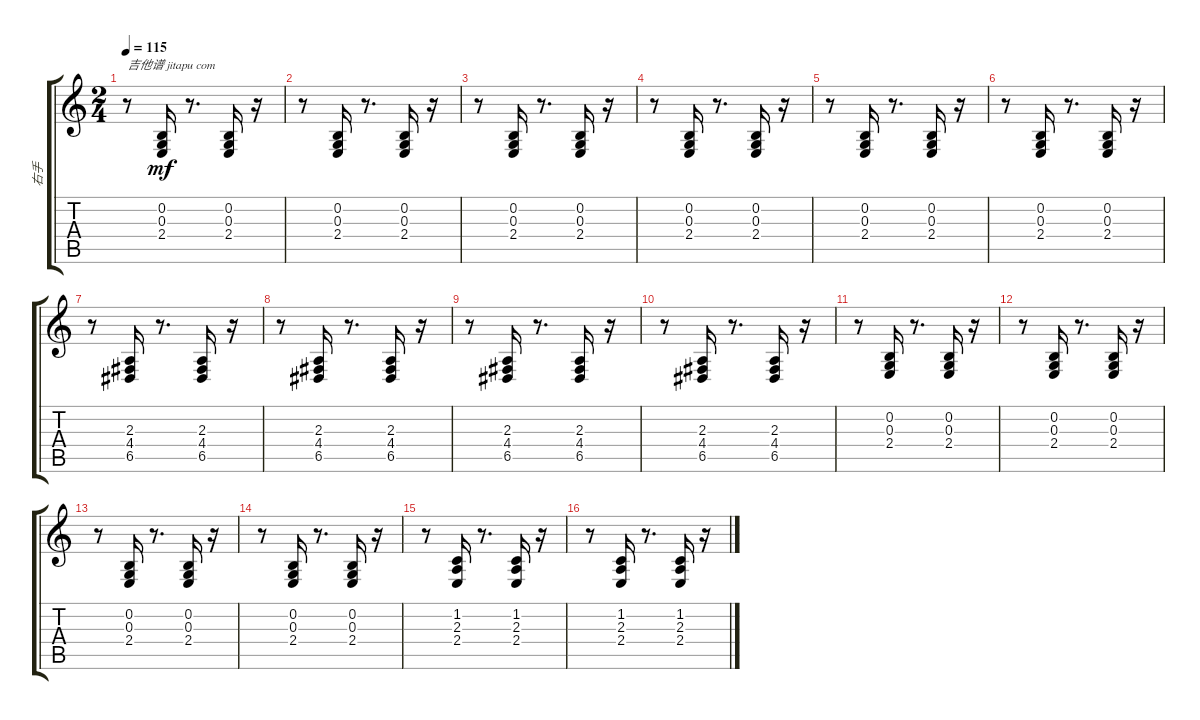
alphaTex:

\track ("右手" "右手") {instrument acousticgrandpiano}
\staff {score tabs}
\tuning (E4 B3 G3 D3 A2 E2) {hide}
\ts (2 4)
\tempo 115
\clef g2
\ks c
r.8{txt "吉他谱 jitapu com" dy mf instrument acousticgrandpiano} (0.2 0.3 2.4).16 r.8{d} (0.2 0.3 2.4).16 r.16 |
r.8 (0.2 0.3 2.4).16 r.8{d} (0.2 0.3 2.4).16 r.16 |
r.8 (0.2 0.3 2.4).16 r.8{d} (0.2 0.3 2.4).16 r.16 |
r.8 (0.2 0.3 2.4).16 r.8{d} (0.2 0.3 2.4).16 r.16 |
r.8 (0.2 0.3 2.4).16 r.8{d} (0.2 0.3 2.4).16 r.16 |
r.8 (0.2 0.3 2.4).16 r.8{d} (0.2 0.3 2.4).16 r.16 |
r.8 (2.3 4.4 6.5).16 r.8{d} (2.3 4.4 6.5).16 r.16 |
r.8 (2.3 4.4 6.5).16 r.8{d} (2.3 4.4 6.5).16 r.16 |
r.8 (2.3 4.4 6.5).16 r.8{d} (2.3 4.4 6.5).16 r.16 |
r.8 (2.3 4.4 6.5).16 r.8{d} (2.3 4.4 6.5).16 r.16 |
r.8 (0.2 0.3 2.4).16 r.8{d} (0.2 0.3 2.4).16 r.16 |
r.8 (0.2 0.3 2.4).16 r.8{d} (0.2 0.3 2.4).16 r.16 |
r.8 (0.2 0.3 2.4).16 r.8{d} (0.2 0.3 2.4).16 r.16 |
r.8 (0.2 0.3 2.4).16 r.8{d} (0.2 0.3 2.4).16 r.16 |
r.8 (1.2 2.3 2.4).16 r.8{d} (1.2 2.3 2.4).16 r.16 |
r.8 (1.2 2.3 2.4).16 r.8{d} (1.2 2.3 2.4).16 r.16
